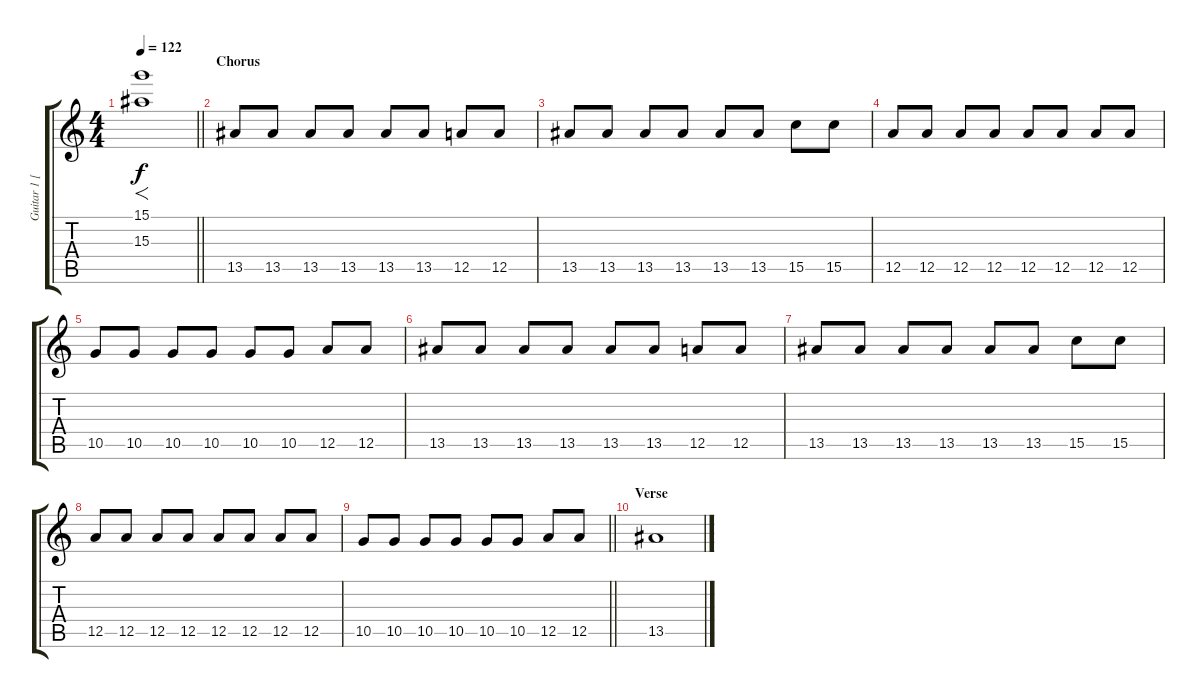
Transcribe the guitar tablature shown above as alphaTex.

\track ("Guitar 1 [Brad Delson]" "Guitar 1 [") {instrument overdrivenguitar}
\staff {score tabs}
\tuning (E4 B3 G3 D3 A2 D2) {hide}
\ts (4 4)
\tempo 122
\clef g2
\barLineRight lightlight
\ks c
(15.1 15.3).1{f dy f volume 13} |
\section ("" "Chorus")
13.5.8 13.5.8 13.5.8 13.5.8 13.5.8 13.5.8 12.5.8 12.5.8 |
13.5.8 13.5.8 13.5.8 13.5.8 13.5.8 13.5.8 15.5.8 15.5.8 |
12.5.8 12.5.8 12.5.8 12.5.8 12.5.8 12.5.8 12.5.8 12.5.8 |
10.5.8 10.5.8 10.5.8 10.5.8 10.5.8 10.5.8 12.5.8 12.5.8 |
13.5.8 13.5.8 13.5.8 13.5.8 13.5.8 13.5.8 12.5.8 12.5.8 |
13.5.8 13.5.8 13.5.8 13.5.8 13.5.8 13.5.8 15.5.8 15.5.8 |
12.5.8 12.5.8 12.5.8 12.5.8 12.5.8 12.5.8 12.5.8 12.5.8 |
\barLineRight lightlight
10.5.8 10.5.8 10.5.8 10.5.8 10.5.8 10.5.8 12.5.8 12.5.8 |
\section ("" "Verse")
13.5.1{volume 0}
